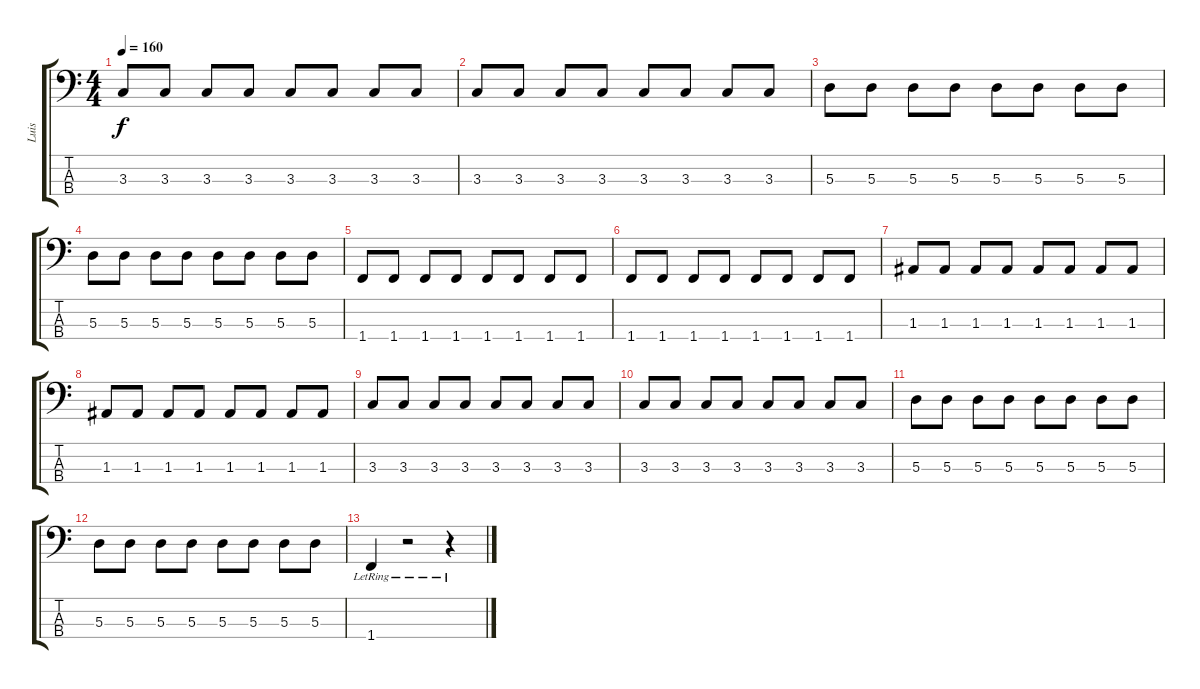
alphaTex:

\track ("Luis" "Luis") {instrument electricbassfinger}
\staff {score tabs}
\tuning (G2 D2 A1 E1) {hide}
\ts (4 4)
\tempo 160
\clef f4
\ks c
3.3.8{dy f} 3.3.8 3.3.8 3.3.8 3.3.8 3.3.8 3.3.8 3.3.8 |
3.3.8 3.3.8 3.3.8 3.3.8 3.3.8 3.3.8 3.3.8 3.3.8 |
5.3.8 5.3.8 5.3.8 5.3.8 5.3.8 5.3.8 5.3.8 5.3.8 |
5.3.8 5.3.8 5.3.8 5.3.8 5.3.8 5.3.8 5.3.8 5.3.8 |
1.4.8 1.4.8 1.4.8 1.4.8 1.4.8 1.4.8 1.4.8 1.4.8 |
1.4.8 1.4.8 1.4.8 1.4.8 1.4.8 1.4.8 1.4.8 1.4.8 |
1.3.8 1.3.8 1.3.8 1.3.8 1.3.8 1.3.8 1.3.8 1.3.8 |
1.3.8 1.3.8 1.3.8 1.3.8 1.3.8 1.3.8 1.3.8 1.3.8 |
3.3.8 3.3.8 3.3.8 3.3.8 3.3.8 3.3.8 3.3.8 3.3.8 |
3.3.8 3.3.8 3.3.8 3.3.8 3.3.8 3.3.8 3.3.8 3.3.8 |
5.3.8 5.3.8 5.3.8 5.3.8 5.3.8 5.3.8 5.3.8 5.3.8 |
5.3.8 5.3.8 5.3.8 5.3.8 5.3.8 5.3.8 5.3.8 5.3.8 |
1.4{lr}.4 r.2 r.4
